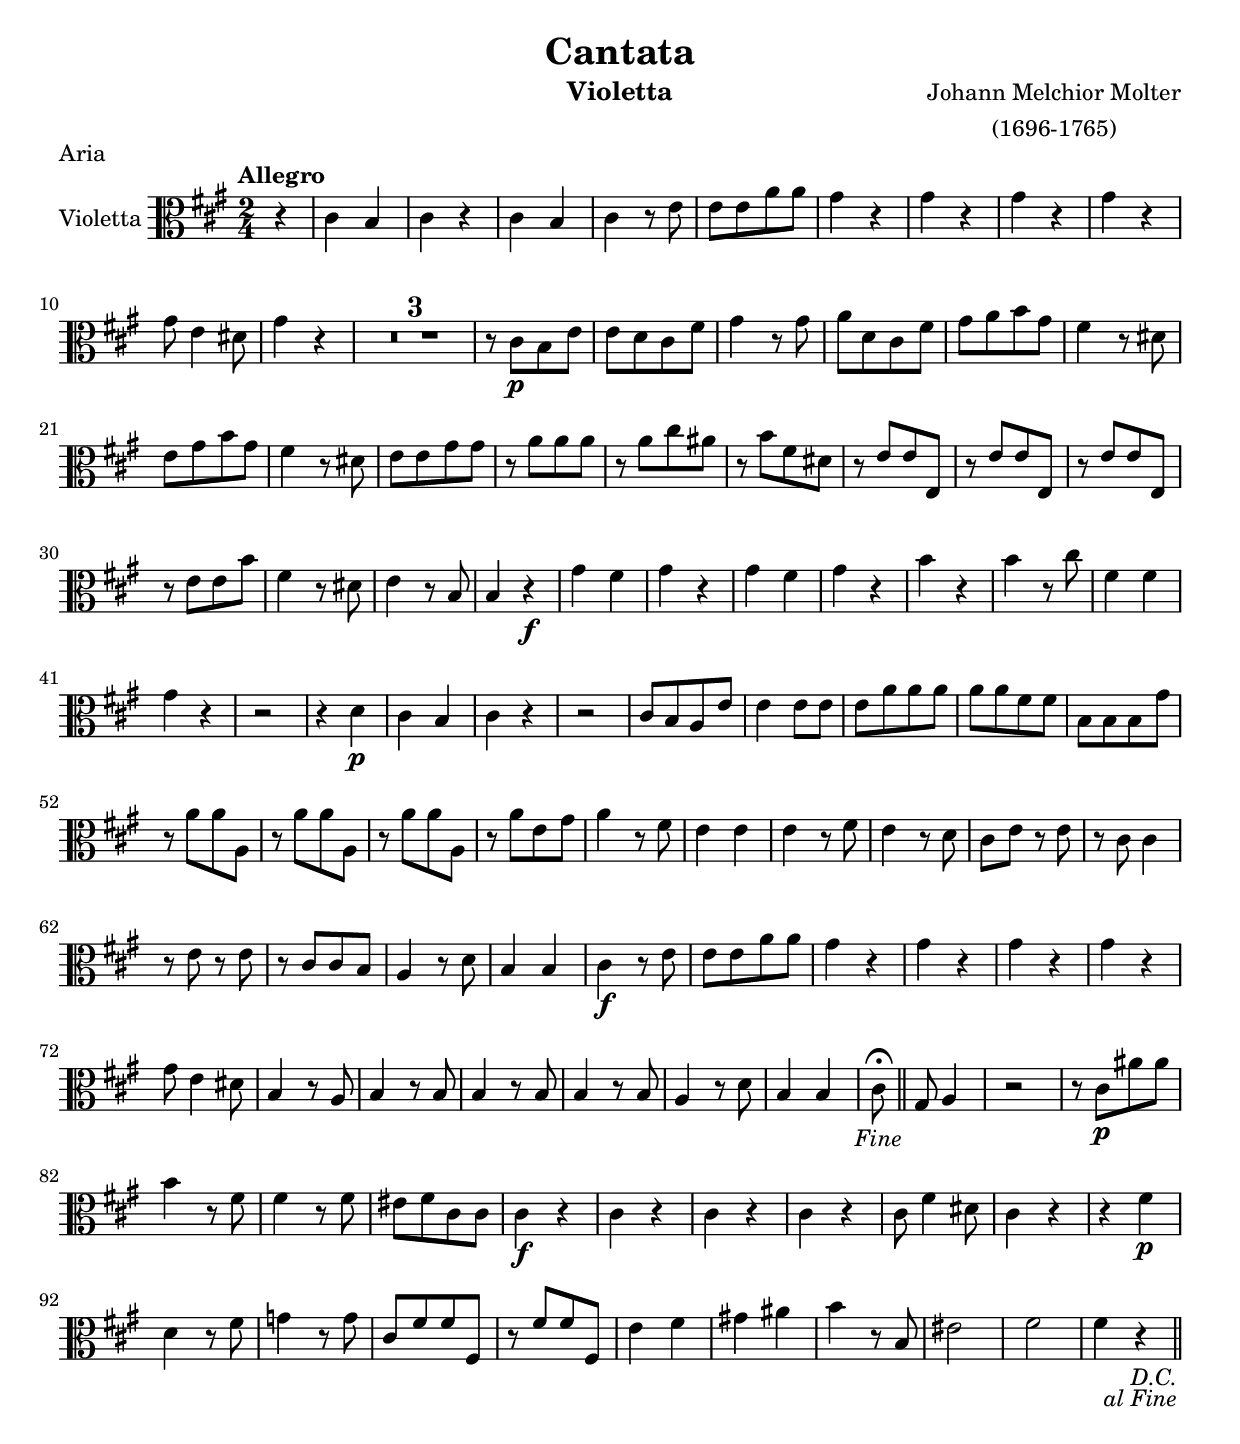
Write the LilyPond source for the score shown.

\version "2.24.2"
\language "deutsch"

\header {
  title = "Cantata"
  instrument = "Violetta"
  composer =  \markup \center-column {"Johann Melchior Molter" "(1696-1765)"}
}


\include "Setup.ly"

violetta_noten_aria = {
 %Zeile 1
 \tempo "Allegro"
 \repeat segno 2 {
  \partial 4
   r4 | cis4 h | cis r | cis h | cis r8 e |
   e8 [e a a] | \repeat unfold 4 {gis4 r} |
   gis8 e4 dis8 | gis4 r | \compressMMRests { R1*2/4*3} | r8 cis, \p [h e] |
   
   %Zeile 2
   e8 [d cis fis] | gis4 r8 gis8 | a [d, cis fis] | gis [a h gis] |
   fis4 r8 dis | e [gis h gis] | fis4 r8 dis | e [e gis gis] |
   r8 a [a a] | r a [cis ais] | r h [fis dis] |
   
   %Zeile 3
   \repeat unfold 3 {r8 e [e e,]} | r e' [e h'] |
   fis4 r8 dis | e4 r8 h | h4 r \f | \repeat unfold 2 {gis'4 fis | gis r}
   h4 r | h r8 cis |
   
   %Zeile 4
   fis,4 fis | gis r | r2 | r4 d \p |
   cis4 h | cis r | r2 | cis8 [h a e'] |
   e4 e8 e | e8 [a a a] | a [a fis fis] | h, [h h gis'] |
   \repeat unfold 3 {r8 a [a a,]} |   
   
   %Zeile 5
   r8 a' [e gis] | a4 r8 fis |
   e4 e | e r8 fis | e4 r8 d | cis8 e r e |
   r8 cis cis4 | r8 e r e | r cis [cis h] |
   
   %Zeile 6
   a4 r8 d | h4 h | cis \f r8 e | e [e a a] |
   \repeat unfold 4 {gis4 r} |
   gis8 e4 dis8 | h4 r8 a | \repeat unfold 3 {h4 r8 h} |
   a4 r8 d |
   
   %Zeile 7
   h4 h | cis8 \fermata \bar "||"
   \volta 2 \fine
   \volta 1 
   gis8 a4 | r2 | r8 cis \p [ais' ais] |
   h4 r8 fis | fis4 r8 fis | eis [fis cis cis] | cis4 \f r | \repeat unfold 3 {cis4 r} |
   cis8 fis4 dis8 | cis4 r | r fis \p |
   
   % Zeile 8
   d4 r8 fis | g4 r8 g | cis, [fis fis fis,] | r fis' [fis fis,] |
   e'4 fis | gis! ais | h r8 h, | eis2 |
   fis | fis4 r \bar "||" 
 }
  \section
}

violetta_aria = \relative c' {
  \clef alto
  \key_timesig
  \violetta_noten_aria
}


\score {
  \header {
    piece = "Aria"
  }
  \new Staff = "violetta" \with { instrumentName = "Violetta" } \violetta_aria 
  \layout { }
}
